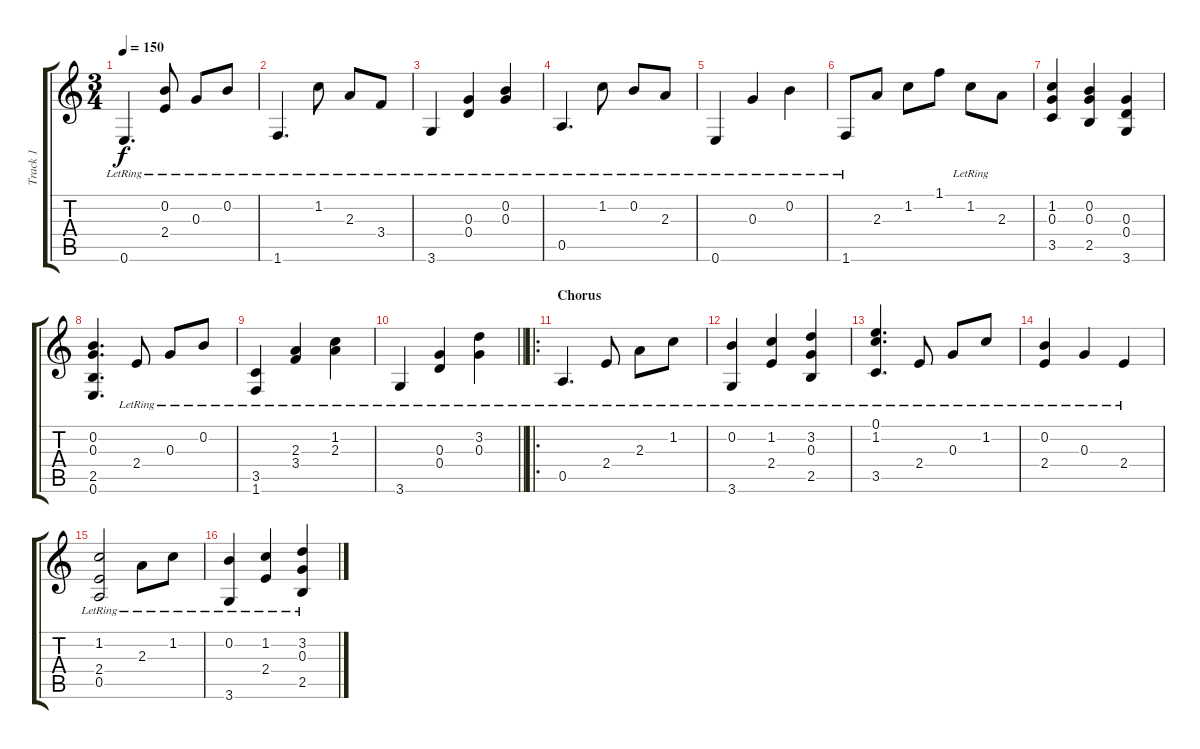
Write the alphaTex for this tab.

\track ("Track 1" "Track 1") {instrument acousticguitarsteel}
\staff {score tabs}
\tuning (E4 B3 G3 D3 A2 E2) {hide}
\ts (3 4)
\tempo 150
\clef g2
\ks c
0.6{lr}.4{d dy f} (0.2{lr} 2.4{lr}).8 0.3{lr}.8 0.2{lr}.8 |
1.6{lr}.4{d} 1.2{lr}.8 2.3{lr}.8 3.4{lr}.8 |
3.6{lr}.4 (0.3{lr} 0.4{lr}).4 (0.2{lr} 0.3{lr}).4 |
0.5{lr}.4{d} 1.2{lr}.8 0.2{lr}.8 2.3{lr}.8 |
0.6{lr}.4 0.3{lr}.4 0.2{lr}.4 |
1.6{lr}.8 2.3.8 1.2.8 1.1.8 1.2{lr}.8 2.3.8 |
(1.2 0.3 3.5).4 (0.2 0.3 2.5).4 (0.3 0.4 3.6).4 |
(0.2 0.3 2.5 0.6).4{d} 2.4{lr}.8 0.3{lr}.8 0.2{lr}.8 |
(3.5{lr} 1.6{lr}).4 (2.3{lr} 3.4{lr}).4 (1.2{lr} 2.3{lr}).4 |
\barLineRight lightlight
3.6{lr}.4 (0.3{lr} 0.4{lr}).4 (3.2{lr} 0.3{lr}).4 |
\ro
\section ("" "Chorus")
0.5{lr}.4{d} 2.4{lr}.8 2.3{lr}.8 1.2{lr}.8 |
(0.2{lr} 3.6{lr}).4 (1.2{lr} 2.4{lr}).4 (3.2{lr} 0.3{lr} 2.5{lr}).4 |
(0.1{lr} 1.2{lr} 3.5{lr}).4{d} 2.4{lr}.8 0.3{lr}.8 1.2{lr}.8 |
(0.2{lr} 2.4{lr}).4 0.3{lr}.4 2.4{lr}.4 |
(1.2{lr} 2.4{lr} 0.5{lr}).2 2.3{lr}.8 1.2{lr}.8 |
(0.2{lr} 3.6{lr}).4 (1.2{lr} 2.4{lr}).4 (3.2{lr} 0.3{lr} 2.5{lr}).4
